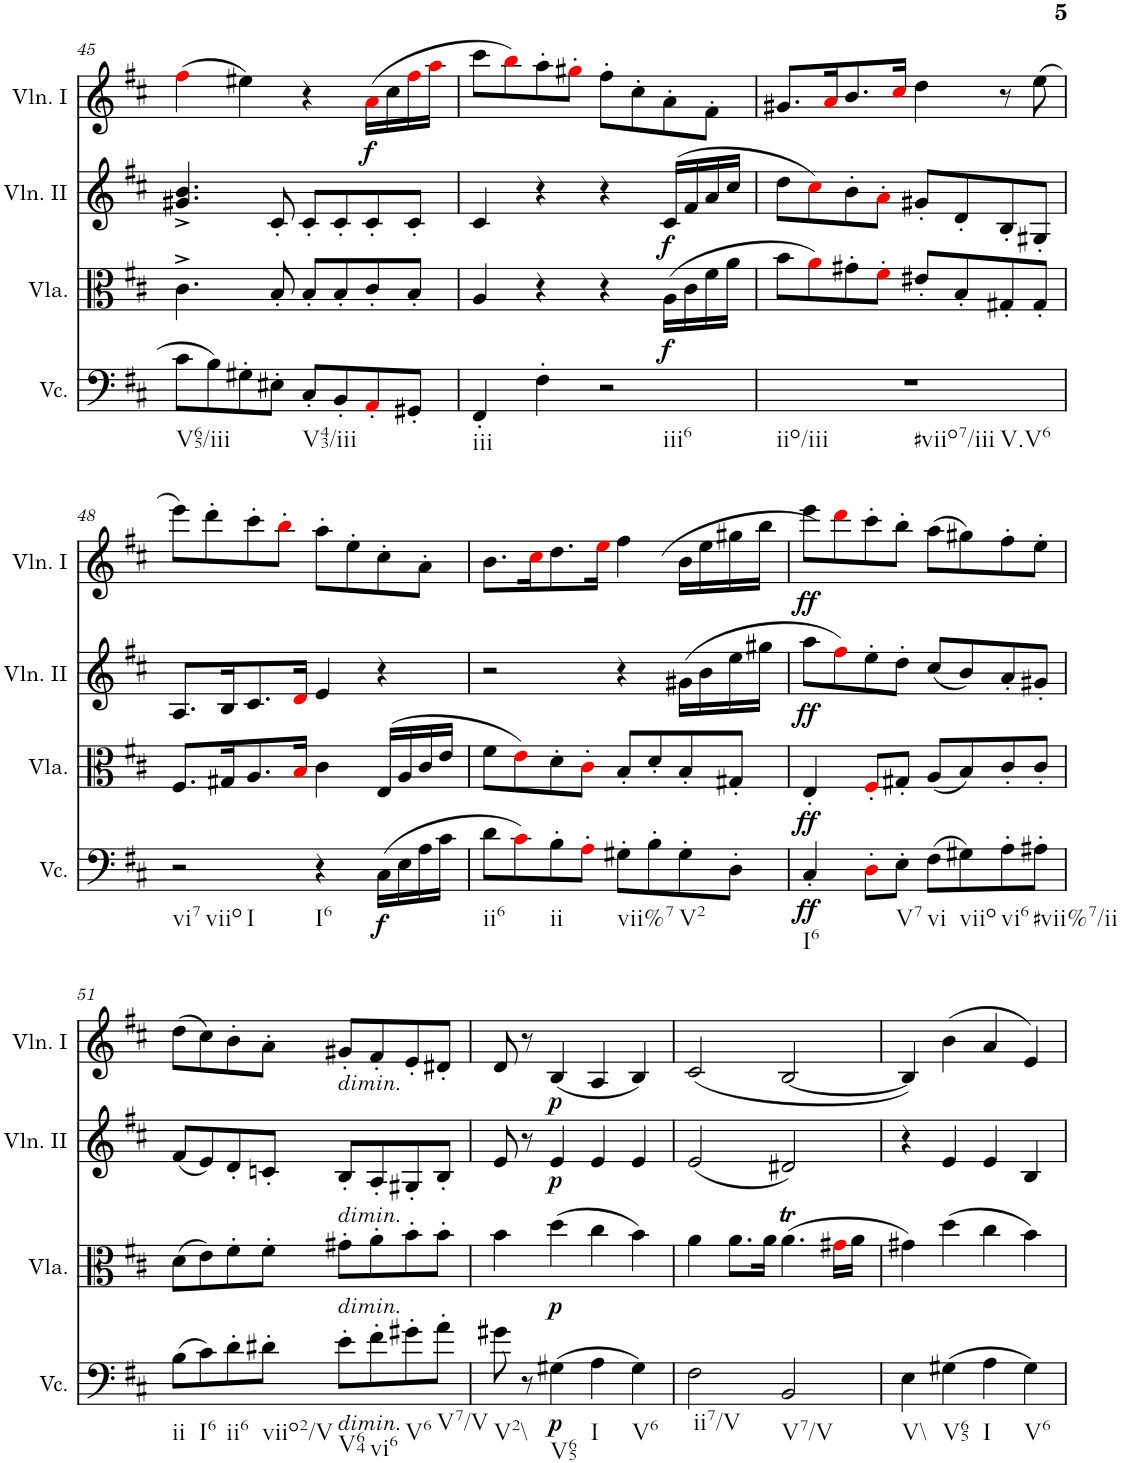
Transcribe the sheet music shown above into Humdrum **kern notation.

**kern	**dynam	**kern	**dynam	**kern	**dynam	**kern	**dynam
*part4	*part4	*part3	*part3	*part2	*part2	*part1	*part1
*staff4	*staff4	*staff3	*staff3	*staff2	*staff2	*staff1	*staff1
*I"Violoncello	*	*I"Viola	*	*I"Violino II	*	*I"Violino I	*
*I'Vc.	*	*I'Vla.	*	*I'Vln. II	*	*I'Vln. I	*
!!LO:PB:g=z
*clefF4	*	*clefC3	*	*clefG2	*	*clefG2	*
*k[f#c#]	*	*k[f#c#]	*	*k[f#c#]	*	*k[f#c#]	*
*M4/4	*	*M4/4	*	*M4/4	*	*M4/4	*
*met(c)	*	*met(c)	*	*met(c)	*	*met(c)	*
=45	=45	=45	=45	=45	=45	=45	=45
!LO:TX:b:t=V65/iii	!	!	!	!	!	!	!
8c#\L	.	4.c#^\	.	4.g#X/^ 4.b/^	.	(4ff#i\	.
8B\	.	.	.	.	.	.	.
8G#X'\	.	.	.	.	.	4ee#X\)	.
8E#X'\J	.	8B'/	.	8c#'/	.	.	.
!LO:TX:b:t=V43/iii	!	!	!	!	!	!	!
8C#'/L	.	8B'/L	.	8c#'/L	.	4r	.
8BB'/	.	8B'/	.	8c#'/	.	.	.
!	!	!	!	!	!	!	!LO:DY:b
8AA'i/	.	8c#'/	.	8c#'/	.	(16ai\LL	f
.	.	.	.	.	.	16cc#\	.
8GG#X'/J	.	8B'/J	.	8c#'/J	.	16ff#i\	.
.	.	.	.	.	.	16aai\JJ	.
=46	=46	=46	=46	=46	=46	=46	=46
!LO:TX:b:t=iii	!	!	!	!	!	!	!
4FF#'/	.	4A/	.	4c#/	.	8ccc#\L	.
.	.	.	.	.	.	8bbi\)	.
4F#'\	.	4r	.	4r	.	8aa'\	.
.	.	.	.	.	.	8gg#X'i\J	.
!LO:TX:b:t=iii6	!	!	!	!	!	!	!
2r	.	4r	.	4r	.	8ff#'\L	.
.	.	.	.	.	.	8cc#'\	.
!	!	!	!LO:DY:b	!	!LO:DY:b	!	!
.	.	(16A\LL	f	(16c#/LL	f	8a'\	.
.	.	16c#\	.	16f#/	.	.	.
.	.	16f#\	.	16a/	.	8f#'\J	.
.	.	16a\JJ	.	16cc#/JJ	.	.	.
=47	=47	=47	=47	=47	=47	=47	=47
!LO:TX:b:t=iio/iii	!	!	!	!	!	!	!
!LO:TX:b:t=#viio7/iii	!	!	!	!	!	!	!
!LO:TX:b:t=V.V6	!	!	!	!	!	!	!
1r	.	8b\L	.	8dd\L	.	8.g#X/L	.
.	.	8ai\)	.	8cc#i\)	.	.	.
.	.	.	.	.	.	16ai/K	.
.	.	8g#X'\	.	8b'\	.	8.b/	.
.	.	8f#'i\J	.	8a'i\J	.	.	.
.	.	.	.	.	.	16cc#i/Jk	.
.	.	8e#X'/L	.	8g#X'/L	.	4dd\	.
.	.	8B'/	.	8d'/	.	.	.
.	.	8G#X'/	.	8B'/	.	8r	.
.	.	8G#'/J	.	8G#X'/J	.	(8ee\	.
!!LO:LB:g=z
=48	=48	=48	=48	=48	=48	=48	=48
!LO:TX:b:t=vi7	!	!	!	!	!	!	!
!LO:TX:b:t=viio	!	!	!	!	!	!	!
!LO:TX:b:t=I	!	!	!	!	!	!	!
2r	.	8.F#/L	.	8.A/L	.	8eee\L)	.
.	.	.	.	.	.	8ddd'\	.
.	.	16G#X/K	.	16B/K	.	.	.
.	.	8.A/	.	8.c#/	.	8ccc#'\	.
.	.	.	.	.	.	8bb'i\J	.
.	.	16Bi/Jk	.	16di/Jk	.	.	.
!LO:TX:b:t=I6	!	!	!	!	!	!	!
4r	.	4c#\	.	4e/	.	8aa'\L	.
.	.	.	.	.	.	8ee'\	.
!	!LO:DY:b	!	!	!	!	!	!
(16C#\LL	f	(16E/LL	.	4r	.	8cc#'\	.
16E\	.	16A/	.	.	.	.	.
16A\	.	16c#/	.	.	.	8a'\J	.
16c#\JJ	.	16e/JJ	.	.	.	.	.
=49	=49	=49	=49	=49	=49	=49	=49
!LO:TX:b:t=ii6	!	!	!	!	!	!	!
8d\L	.	8f#\L	.	2r	.	8.b\L	.
8c#i\)	.	8ei\)	.	.	.	.	.
.	.	.	.	.	.	16cc#i\K	.
!LO:TX:b:t=ii	!	!	!	!	!	!	!
8B'\	.	8d'\	.	.	.	8.dd\	.
8A'i\J	.	8c#'i\J	.	.	.	.	.
.	.	.	.	.	.	16eei\Jk	.
!LO:TX:b:t=vii%7	!	!	!	!	!	!	!
8G#X'\L	.	8B'/L	.	4r	.	4ff#\	.
8B'\	.	8d'/	.	.	.	.	.
!LO:TX:b:t=V2	!	!	!	!	!	!	!
8G#'\	.	8B'/	.	(16g#X\LL	.	(16b\LL	.
.	.	.	.	16b\	.	16ee\	.
8D'\J	.	8G#X'/J	.	16ee\	.	16gg#X\	.
.	.	.	.	16gg#X\JJ	.	16bb\JJ	.
=50	=50	=50	=50	=50	=50	=50	=50
!LO:TX:b:t=I6	!	!	!	!	!	!	!
!	!LO:DY:b	!	!LO:DY:b	!	!LO:DY:b	!	!LO:DY:b
4C#'/	ff	4E'/	ff	8aa\L	ff	8eee\L	ff
.	.	.	.	8ff#i\)	.	8dddi\)	.
8D'i\L	.	8F#'i/L	.	8ee'\	.	8ccc#'\	.
!LO:TX:b:t=V7	!	!	!	!	!	!	!
8E'\J	.	8G#X'/J	.	8dd'\J	.	8bb'\J	.
!LO:TX:b:t=vi	!	!	!	!	!	!	!
(8F#\L	.	(8A/L	.	(8cc#/L	.	(8aa\L	.
!LO:TX:b:t=viio	!	!	!	!	!	!	!
8G#X\)	.	8B/)	.	8b/)	.	8gg#X\)	.
!LO:TX:b:t=vi6	!	!	!	!	!	!	!
8A'\	.	8c#'/	.	8a'/	.	8ff#'\	.
!LO:TX:b:t=#vii%7/ii	!	!	!	!	!	!	!
8A#X'\J	.	8c#'/J	.	8g#X'/J	.	8ee'\J	.
!!LO:LB:g=z
=51	=51	=51	=51	=51	=51	=51	=51
!LO:TX:b:t=ii	!	!	!	!	!	!	!
(8B\L	.	(8d\L	.	(8f#/L	.	(8dd\L	.
!LO:TX:b:t=I6	!	!	!	!	!	!	!
8c#\)	.	8e\)	.	8e/)	.	8cc#\)	.
!LO:TX:b:t=ii6	!	!	!	!	!	!	!
8d'\	.	8f#'\	.	8d'/	.	8b'\	.
!LO:TX:b:t=viio2/V	!	!	!	!	!	!	!
8d#X'\J	.	8f#'\J	.	8cn'/J	.	8a'\J	.
!	!	!	!	!	!	!LO:TX:b:i:t=dimin.	!
!	!	!	!	!LO:TX:b:i:t=dimin.	!	!	!
!	!	!LO:TX:b:i:t=dimin.	!	!	!	!	!
!LO:TX:b:i:t=dimin.	!	!	!	!	!	!	!
!LO:TX:b:t=V64	!	!	!	!	!	!	!
8e'\L	.	8g#X'\L	.	8B'/L	.	8g#X'/L	.
!LO:TX:b:t=vi6	!	!	!	!	!	!	!
8f#'\	.	8a'\	.	8A'/	.	8f#'/	.
!LO:TX:b:t=V6	!	!	!	!	!	!	!
8g#X'\	.	8b'\	.	8G#X'/	.	8e'/	.
!LO:TX:b:t=V7/V	!	!	!	!	!	!	!
8a'\J	.	8b'\J	.	8B'/J	.	8d#X'/J	.
=52	=52	=52	=52	=52	=52	=52	=52
!LO:TX:b:t=V2\\	!	!	!	!	!	!	!
8g#X\	.	4b\	.	8e/	.	8d/	.
8r	.	.	.	8r	.	8r	.
!LO:TX:b:t=V65	!	!	!	!	!	!	!
!	!LO:DY:b	!	!LO:DY:b	!	!LO:DY:b	!	!LO:DY:b
(4G#X\	p	(4dd\	p	4e/	p	(4B/	p
!LO:TX:b:t=I	!	!	!	!	!	!	!
4A\	.	4cc#\	.	4e/	.	4A/	.
!LO:TX:b:t=V6	!	!	!	!	!	!	!
4G#\)	.	4b\)	.	4e/	.	4B/)	.
=53	=53	=53	=53	=53	=53	=53	=53
!LO:TX:b:t=ii7/V	!	!	!	!	!	!	!
2F#\	.	4a\	.	(2e/	.	(2c#/	.
.	.	8.a\L	.	.	.	.	.
.	.	16a\Jk	.	.	.	.	.
!LO:TX:b:t=V7/V	!	!	!	!	!	!	!
2BB/	.	(4.aT\	.	2d#X/)	.	[2B/	.
.	.	16g#Xi\LL	.	.	.	.	.
.	.	16a\JJ	.	.	.	.	.
=54	=54	=54	=54	=54	=54	=54	=54
!LO:TX:b:t=V\\	!	!	!	!	!	!	!
4E\	.	4g#X\)	.	4r	.	4B/])	.
!LO:TX:b:t=V65	!	!	!	!	!	!	!
(4G#X\	.	(4dd\	.	4e/	.	(4b\	.
!LO:TX:b:t=I	!	!	!	!	!	!	!
4A\	.	4cc#\	.	4e/	.	4a/	.
!LO:TX:b:t=V6	!	!	!	!	!	!	!
4G#\)	.	4b\)	.	4B/	.	4e/)	.
=	=	=	=	=	=	=	=
*-	*-	*-	*-	*-	*-	*-	*-
